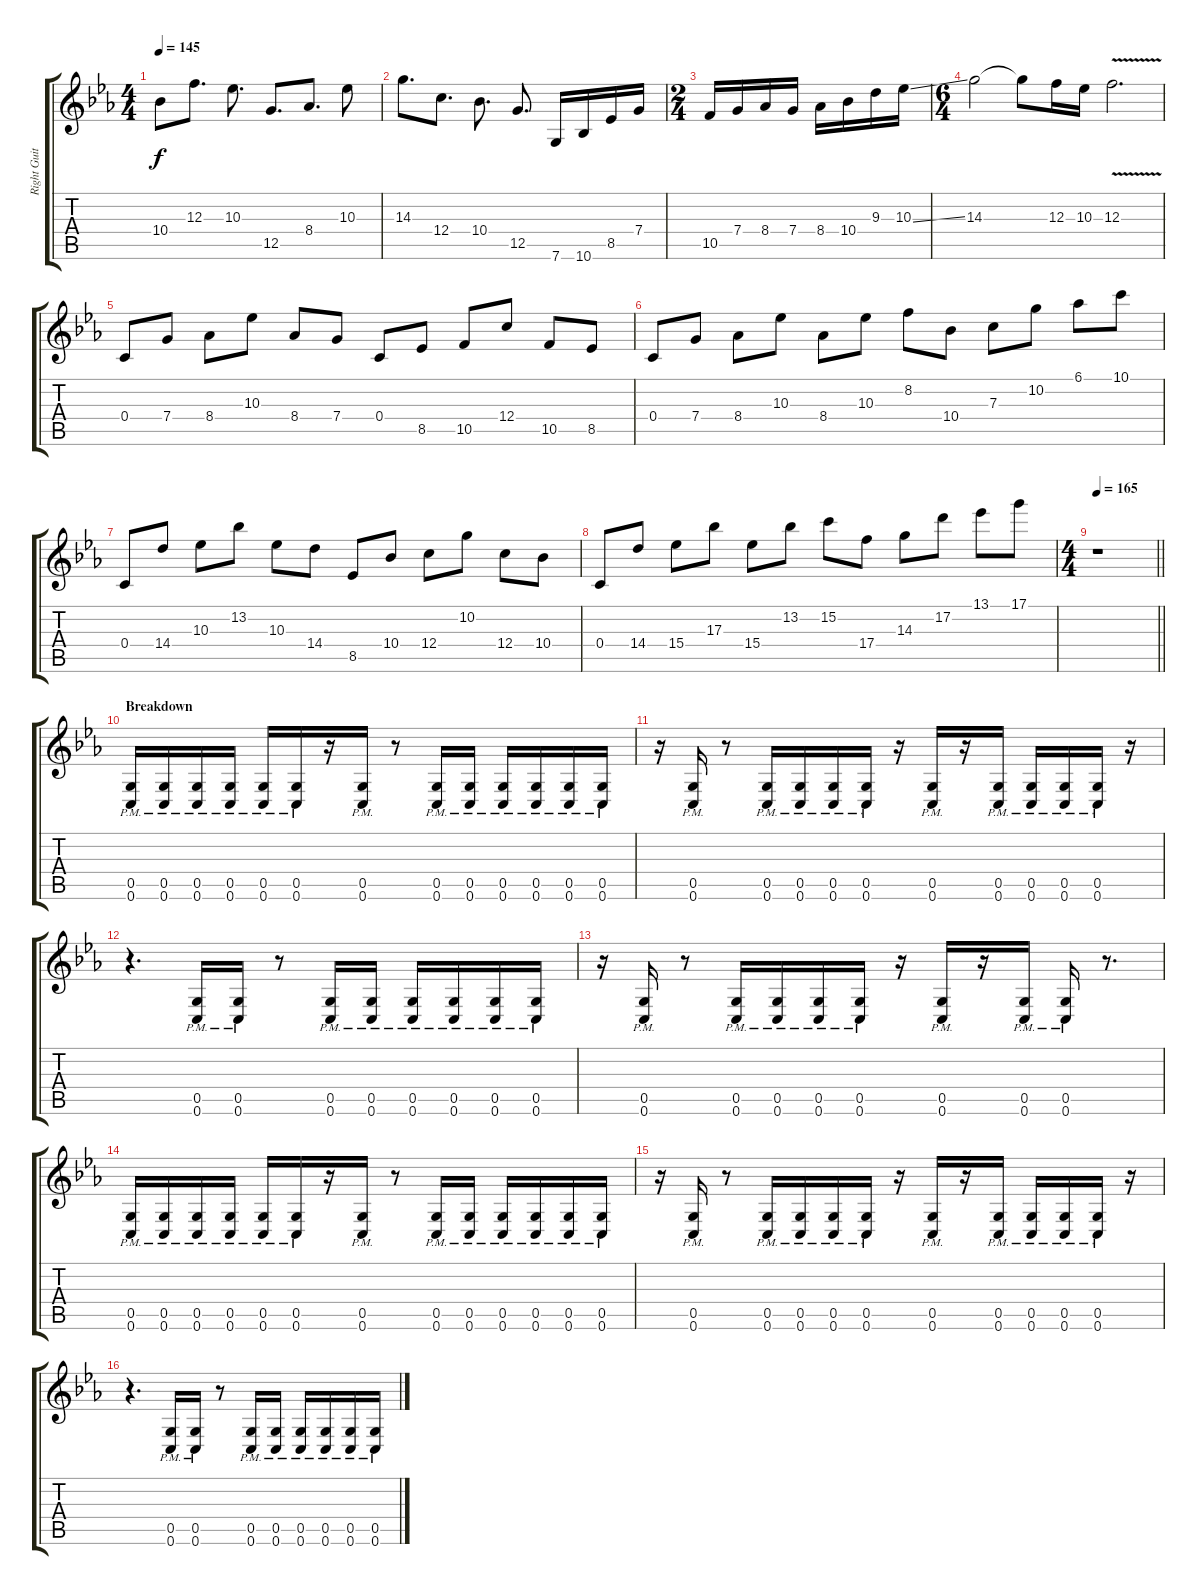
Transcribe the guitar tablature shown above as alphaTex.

\track ("Right Guitar" "Right Guit") {instrument distortionguitar}
\staff {score tabs}
\tuning (D4 A3 F3 C3 G2 C2) {hide}
\ts (4 4)
\tempo 145
\clef g2
\ks eb
10.4{t}.8{dy f} 12.3.8{d} 10.3.8{d} 12.5.8{d} 8.4.8{d} 10.3.8 |
14.3.8{d} 12.4.8{d} 10.4.8{d} 12.5.8{d} 7.6.16 10.6.16 8.5.16 7.4.16 |
\ts (2 4)
10.5.16 7.4.16 8.4.16 7.4.16 8.4.16 10.4.16 9.3.16 10.3{ss}.16 |
\ts (6 4)
14.3.2 14.3{t}.8 12.3.16 10.3.16 12.3{v}.2{d} |
0.4.8 7.4.8 8.4.8 10.3.8 8.4.8 7.4.8 0.4.8 8.5.8 10.5.8 12.4.8 10.5.8 8.5.8 |
0.4.8 7.4.8 8.4.8 10.3.8 8.4.8 10.3.8 8.2.8 10.4.8 7.3.8 10.2.8 6.1.8 10.1.8 |
0.4.8 14.4.8 10.3.8 13.2.8 10.3.8 14.4.8 8.5.8 10.4.8 12.4.8 10.2.8 12.4.8 10.4.8 |
0.4.8 14.4.8 15.4.8 17.3.8 15.4.8 13.2.8 15.2.8 17.4.8 14.3.8 17.2.8 13.1.8 17.1.8 |
\ts (4 4)
\tempo 165
\barLineRight lightlight
r.1 |
\section ("" "Breakdown")
(0.5{pm} 0.6{pm}).16 (0.5{pm} 0.6{pm}).16 (0.5{pm} 0.6{pm}).16 (0.5{pm} 0.6{pm}).16 (0.5{pm} 0.6{pm}).16 (0.5{pm} 0.6{pm}).16 r.16 (0.5{pm} 0.6{pm}).16 r.8 (0.5{pm} 0.6{pm}).16 (0.5{pm} 0.6{pm}).16 (0.5{pm} 0.6{pm}).16 (0.5{pm} 0.6{pm}).16 (0.5{pm} 0.6{pm}).16 (0.5{pm} 0.6{pm}).16 |
r.16 (0.5{pm} 0.6{pm}).16 r.8 (0.5{pm} 0.6{pm}).16 (0.5{pm} 0.6{pm}).16 (0.5{pm} 0.6{pm}).16 (0.5{pm} 0.6{pm}).16 r.16 (0.5{pm} 0.6{pm}).16 r.16 (0.5{pm} 0.6{pm}).16 (0.5{pm} 0.6{pm}).16 (0.5{pm} 0.6{pm}).16 (0.5{pm} 0.6{pm}).16 r.16 |
r.4{d} (0.5{pm} 0.6{pm}).16 (0.5{pm} 0.6{pm}).16 r.8 (0.5{pm} 0.6{pm}).16 (0.5{pm} 0.6{pm}).16 (0.5{pm} 0.6{pm}).16 (0.5{pm} 0.6{pm}).16 (0.5{pm} 0.6{pm}).16 (0.5{pm} 0.6{pm}).16 |
r.16 (0.5{pm} 0.6{pm}).16 r.8 (0.5{pm} 0.6{pm}).16 (0.5{pm} 0.6{pm}).16 (0.5{pm} 0.6{pm}).16 (0.5{pm} 0.6{pm}).16 r.16 (0.5{pm} 0.6{pm}).16 r.16 (0.5{pm} 0.6{pm}).16 (0.5{pm} 0.6{pm}).16 r.8{d} |
(0.5{pm} 0.6{pm}).16 (0.5{pm} 0.6{pm}).16 (0.5{pm} 0.6{pm}).16 (0.5{pm} 0.6{pm}).16 (0.5{pm} 0.6{pm}).16 (0.5{pm} 0.6{pm}).16 r.16 (0.5{pm} 0.6{pm}).16 r.8 (0.5{pm} 0.6{pm}).16 (0.5{pm} 0.6{pm}).16 (0.5{pm} 0.6{pm}).16 (0.5{pm} 0.6{pm}).16 (0.5{pm} 0.6{pm}).16 (0.5{pm} 0.6{pm}).16 |
r.16 (0.5{pm} 0.6{pm}).16 r.8 (0.5{pm} 0.6{pm}).16 (0.5{pm} 0.6{pm}).16 (0.5{pm} 0.6{pm}).16 (0.5{pm} 0.6{pm}).16 r.16 (0.5{pm} 0.6{pm}).16 r.16 (0.5{pm} 0.6{pm}).16 (0.5{pm} 0.6{pm}).16 (0.5{pm} 0.6{pm}).16 (0.5{pm} 0.6{pm}).16 r.16 |
r.4{d} (0.5{pm} 0.6{pm}).16 (0.5{pm} 0.6{pm}).16 r.8 (0.5{pm} 0.6{pm}).16 (0.5{pm} 0.6{pm}).16 (0.5{pm} 0.6{pm}).16 (0.5{pm} 0.6{pm}).16 (0.5{pm} 0.6{pm}).16 (0.5{pm} 0.6{pm}).16
